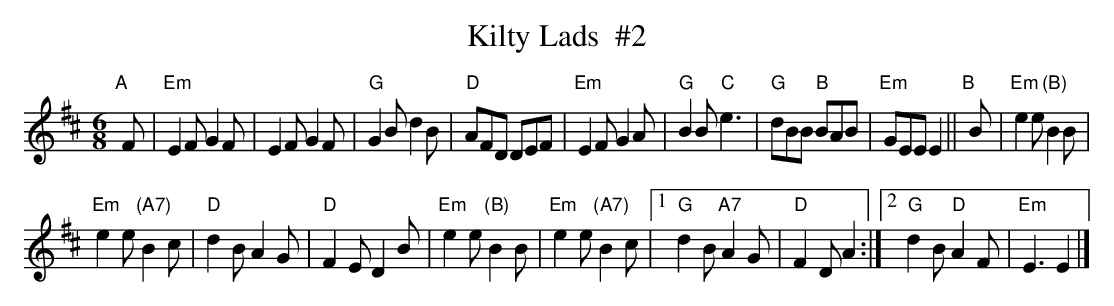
X:1
T: Kilty Lads  #2
M: 6/8
L: 1/8
K: Edor
"A"[|] F |\
"Em"E2F G2F | E2F G2F |\
"G"G2B d2B | "D"AFD DEF |\
"Em"E2F G2A | "G"B2B "C"e3 |\
"G"dBB "B"BAB | "Em"GEE E2 || "B"[|] B |\
"Em"e2e "(B)"B2B |
"Em"e2e "(A7)"B2c |\
"D"d2B A2G | "D"F2E D2 B |\
"Em"e2e "(B)"B2B | "Em"e2e "(A7)"B2c |\
[1 "G"d2B "A7"A2G | "D"F2D A2 :|\
[2 "G"d2B "D"A2F | "Em"E3 E2 |]
